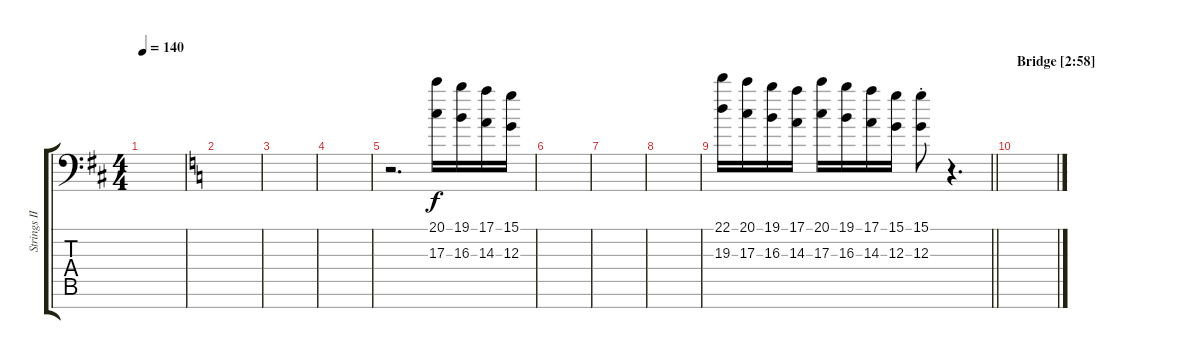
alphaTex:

\track ("Strings II" "Strings II") {instrument stringensemble1}
\staff {score tabs}
\tuning (E4 B3 G3 D3 A2 E2 A1) {hide}
\ts (4 4)
\tempo 140
\clef f4
\ks bminor
|
\ks aminor
|
|
|
r.2{d} (20.1 17.3).16{dy f} (19.1 16.3).16 (17.1 14.3).16 (15.1 12.3).16 |
|
|
|
\barLineRight lightlight
(22.1 19.3).16 (20.1 17.3).16 (19.1 16.3).16 (17.1 14.3).16 (20.1 17.3).16 (19.1 16.3).16 (17.1 14.3).16 (15.1 12.3).16 (15.1{st} 12.3{st}).8 r.4{d} |
\section ("" "Bridge [2:58]")
